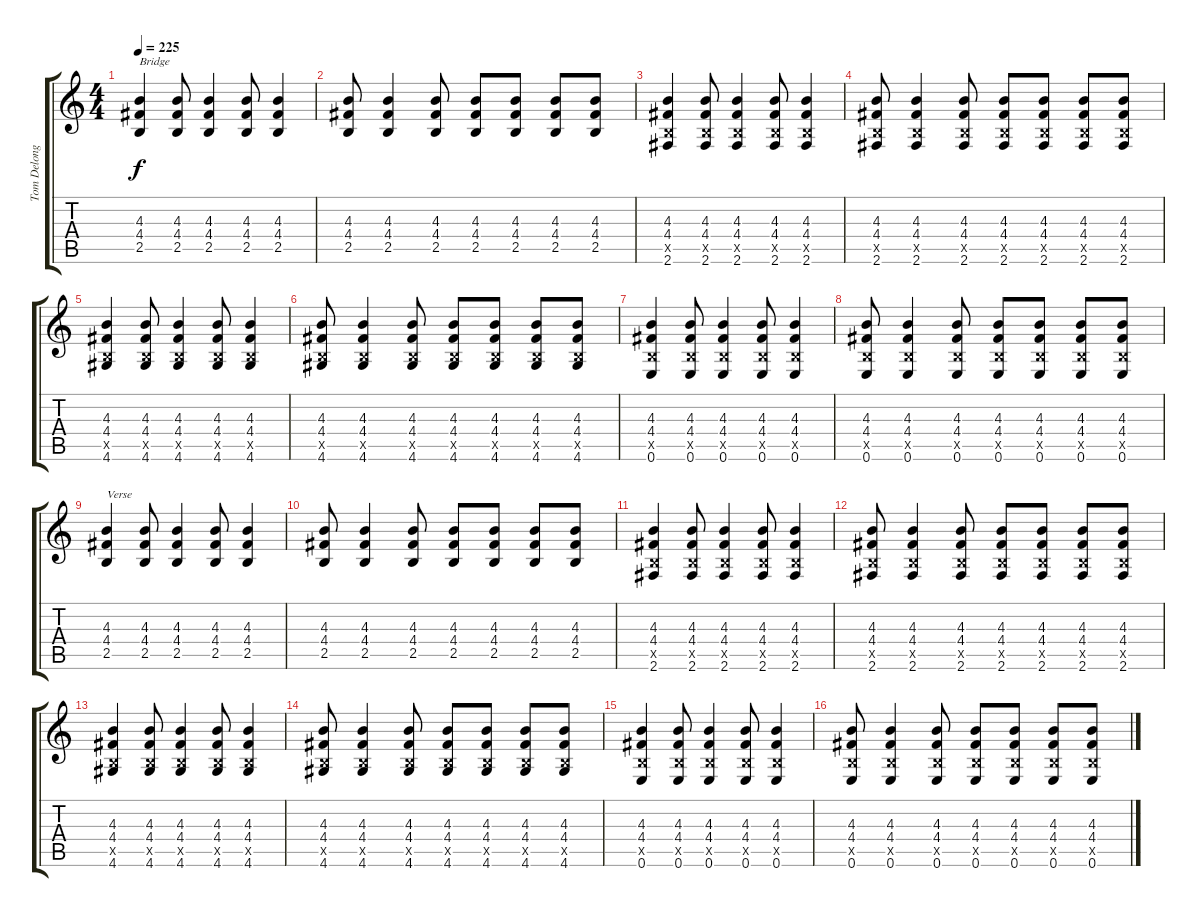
\track ("Tom Delonge (Guitar)" "Tom Delong") {instrument acousticguitarnylon}
\staff {score tabs}
\tuning (E4 B3 G3 D3 A2 E2) {hide}
\ts (4 4)
\tempo 225
\clef g2
\ks c
(4.3 4.4 2.5).4{txt "Bridge" dy f} (4.3 4.4 2.5).8 (4.3 4.4 2.5).4 (4.3 4.4 2.5).8 (4.3 4.4 2.5).4 |
(4.3 4.4 2.5).8 (4.3 4.4 2.5).4 (4.3 4.4 2.5).8 (4.3 4.4 2.5).8 (4.3 4.4 2.5).8 (4.3 4.4 2.5).8 (4.3 4.4 2.5).8 |
(4.3 4.4 2.5{x} 2.6).4 (4.3 4.4 2.5{x} 2.6).8 (4.3 4.4 2.5{x} 2.6).4 (4.3 4.4 2.5{x} 2.6).8 (4.3 4.4 2.5{x} 2.6).4 |
(4.3 4.4 2.5{x} 2.6).8 (4.3 4.4 2.5{x} 2.6).4 (4.3 4.4 2.5{x} 2.6).8 (4.3 4.4 2.5{x} 2.6).8 (4.3 4.4 2.5{x} 2.6).8 (4.3 4.4 2.5{x} 2.6).8 (4.3 4.4 2.5{x} 2.6).8 |
(4.3 4.4 2.5{x} 4.6).4 (4.3 4.4 2.5{x} 4.6).8 (4.3 4.4 2.5{x} 4.6).4 (4.3 4.4 2.5{x} 4.6).8 (4.3 4.4 2.5{x} 4.6).4 |
(4.3 4.4 2.5{x} 4.6).8 (4.3 4.4 2.5{x} 4.6).4 (4.3 4.4 2.5{x} 4.6).8 (4.3 4.4 2.5{x} 4.6).8 (4.3 4.4 2.5{x} 4.6).8 (4.3 4.4 2.5{x} 4.6).8 (4.3 4.4 2.5{x} 4.6).8 |
(4.3 4.4 2.5{x} 0.6).4 (4.3 4.4 2.5{x} 0.6).8 (4.3 4.4 2.5{x} 0.6).4 (4.3 4.4 2.5{x} 0.6).8 (4.3 4.4 2.5{x} 0.6).4 |
(4.3 4.4 2.5{x} 0.6).8 (4.3 4.4 2.5{x} 0.6).4 (4.3 4.4 2.5{x} 0.6).8 (4.3 4.4 2.5{x} 0.6).8 (4.3 4.4 2.5{x} 0.6).8 (4.3 4.4 2.5{x} 0.6).8 (4.3 4.4 2.5{x} 0.6).8 |
(4.3 4.4 2.5).4{txt "Verse"} (4.3 4.4 2.5).8 (4.3 4.4 2.5).4 (4.3 4.4 2.5).8 (4.3 4.4 2.5).4 |
(4.3 4.4 2.5).8 (4.3 4.4 2.5).4 (4.3 4.4 2.5).8 (4.3 4.4 2.5).8 (4.3 4.4 2.5).8 (4.3 4.4 2.5).8 (4.3 4.4 2.5).8 |
(4.3 4.4 2.5{x} 2.6).4 (4.3 4.4 2.5{x} 2.6).8 (4.3 4.4 2.5{x} 2.6).4 (4.3 4.4 2.5{x} 2.6).8 (4.3 4.4 2.5{x} 2.6).4 |
(4.3 4.4 2.5{x} 2.6).8 (4.3 4.4 2.5{x} 2.6).4 (4.3 4.4 2.5{x} 2.6).8 (4.3 4.4 2.5{x} 2.6).8 (4.3 4.4 2.5{x} 2.6).8 (4.3 4.4 2.5{x} 2.6).8 (4.3 4.4 2.5{x} 2.6).8 |
(4.3 4.4 2.5{x} 4.6).4 (4.3 4.4 2.5{x} 4.6).8 (4.3 4.4 2.5{x} 4.6).4 (4.3 4.4 2.5{x} 4.6).8 (4.3 4.4 2.5{x} 4.6).4 |
(4.3 4.4 2.5{x} 4.6).8 (4.3 4.4 2.5{x} 4.6).4 (4.3 4.4 2.5{x} 4.6).8 (4.3 4.4 2.5{x} 4.6).8 (4.3 4.4 2.5{x} 4.6).8 (4.3 4.4 2.5{x} 4.6).8 (4.3 4.4 2.5{x} 4.6).8 |
(4.3 4.4 2.5{x} 0.6).4 (4.3 4.4 2.5{x} 0.6).8 (4.3 4.4 2.5{x} 0.6).4 (4.3 4.4 2.5{x} 0.6).8 (4.3 4.4 2.5{x} 0.6).4 |
(4.3 4.4 2.5{x} 0.6).8 (4.3 4.4 2.5{x} 0.6).4 (4.3 4.4 2.5{x} 0.6).8 (4.3 4.4 2.5{x} 0.6).8 (4.3 4.4 2.5{x} 0.6).8 (4.3 4.4 2.5{x} 0.6).8 (4.3 4.4 2.5{x} 0.6).8
